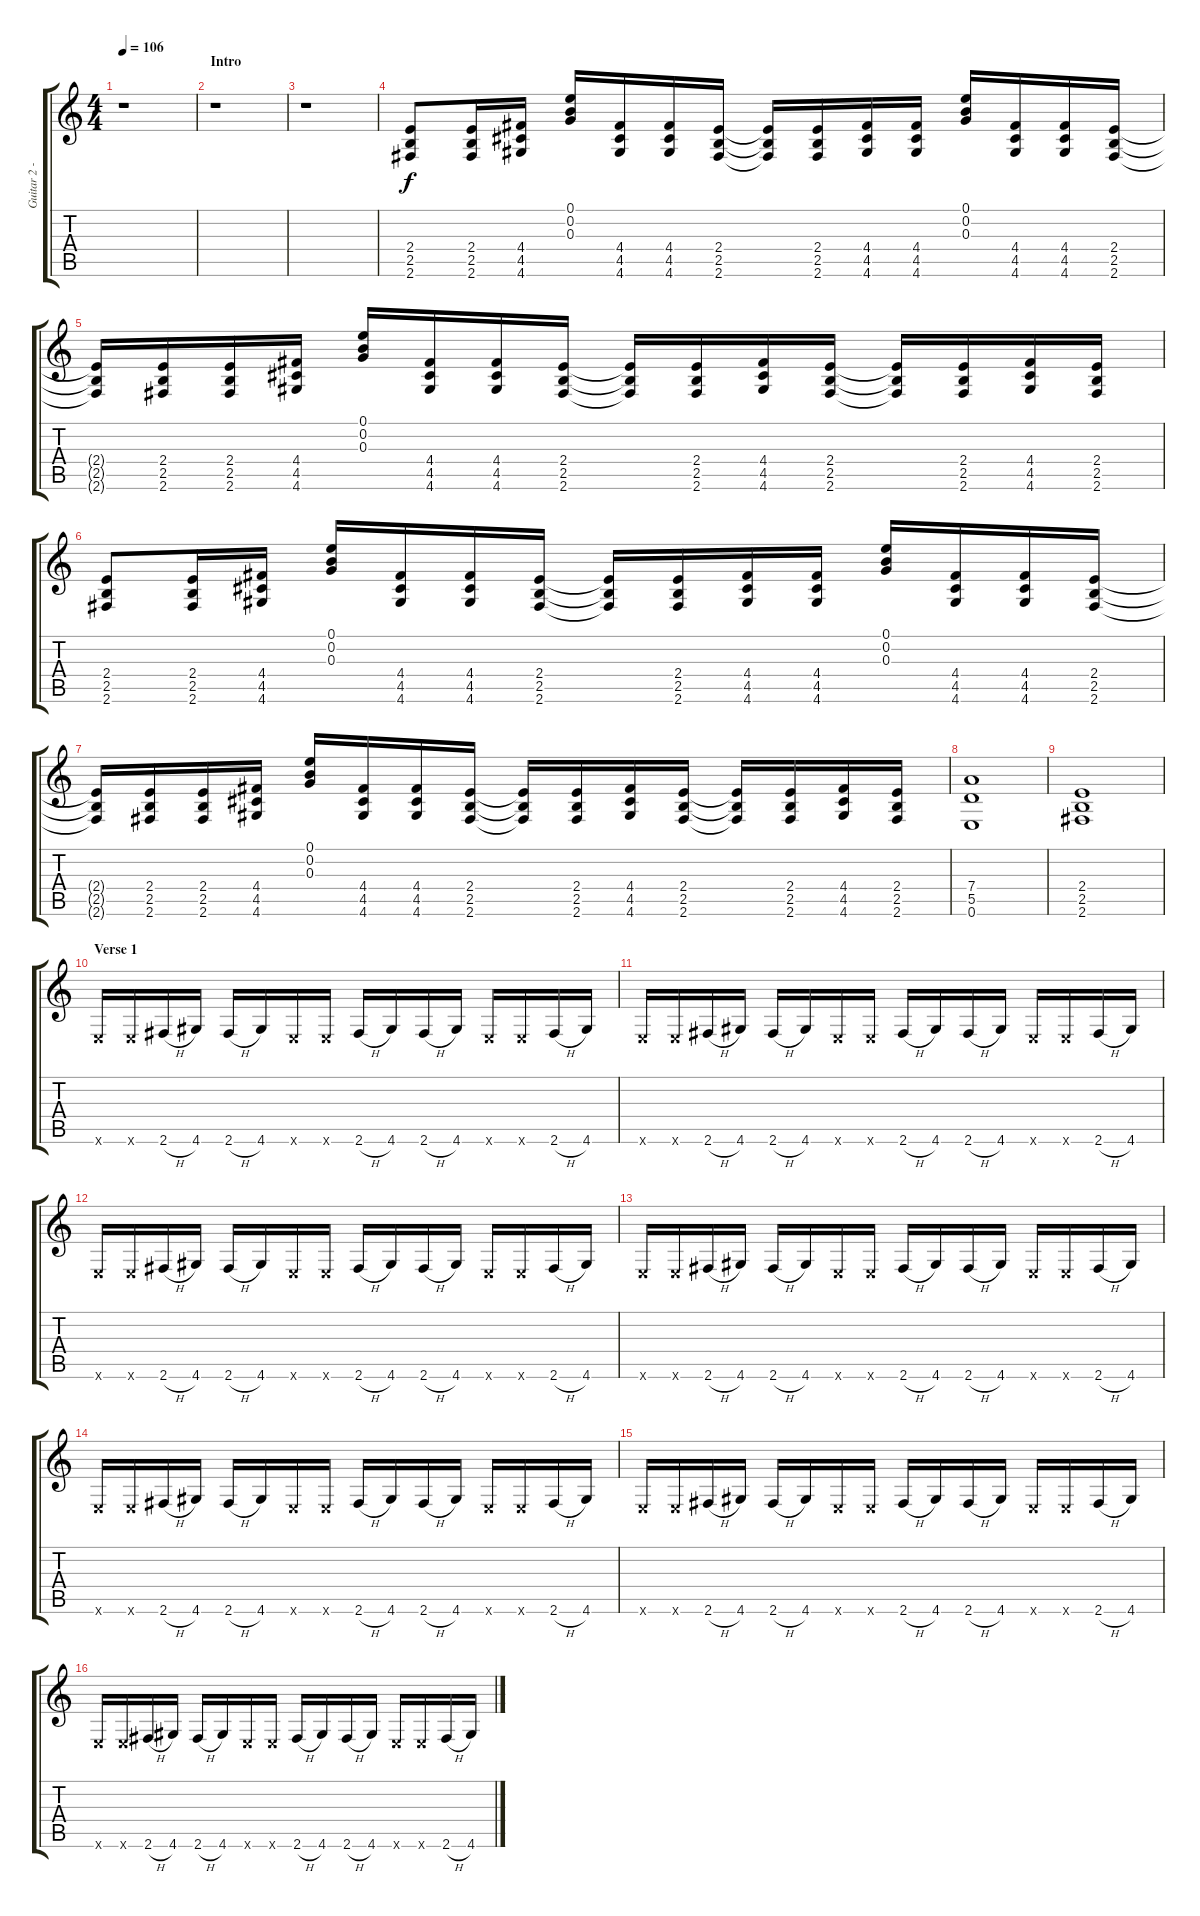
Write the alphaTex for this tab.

\track ("Guitar 2 - Mike Lewis" "Guitar 2 -") {instrument distortionguitar}
\staff {score tabs}
\tuning (E4 B3 G3 D3 A2 E2) {hide}
\ts (4 4)
\tempo 106
\clef g2
\ks c
r.1{dy f instrument distortionguitar} |
\section ("" "Intro")
r.1 |
r.1 |
(2.4 2.5 2.6).8 (2.4 2.5 2.6).16 (4.4 4.5 4.6).16 (0.1 0.2 0.3).16 (4.4 4.5 4.6).16 (4.4 4.5 4.6).16 (2.4 2.5 2.6).16 (2.4{t} 2.5{t} 2.6{t}).16 (2.4 2.5 2.6).16 (4.4 4.5 4.6).16 (4.4 4.5 4.6).16 (0.1 0.2 0.3).16 (4.4 4.5 4.6).16 (4.4 4.5 4.6).16 (2.4 2.5 2.6).16 |
(2.4{t} 2.5{t} 2.6{t}).16 (2.4 2.5 2.6).16 (2.4 2.5 2.6).16 (4.4 4.5 4.6).16 (0.1 0.2 0.3).16 (4.4 4.5 4.6).16 (4.4 4.5 4.6).16 (2.4 2.5 2.6).16 (2.4{t} 2.5{t} 2.6{t}).16 (2.4 2.5 2.6).16 (4.4 4.5 4.6).16 (2.4 2.5 2.6).16 (2.4{t} 2.5{t} 2.6{t}).16 (2.4 2.5 2.6).16 (4.4 4.5 4.6).16 (2.4 2.5 2.6).16 |
(2.4 2.5 2.6).8 (2.4 2.5 2.6).16 (4.4 4.5 4.6).16 (0.1 0.2 0.3).16 (4.4 4.5 4.6).16 (4.4 4.5 4.6).16 (2.4 2.5 2.6).16 (2.4{t} 2.5{t} 2.6{t}).16 (2.4 2.5 2.6).16 (4.4 4.5 4.6).16 (4.4 4.5 4.6).16 (0.1 0.2 0.3).16 (4.4 4.5 4.6).16 (4.4 4.5 4.6).16 (2.4 2.5 2.6).16 |
(2.4{t} 2.5{t} 2.6{t}).16 (2.4 2.5 2.6).16 (2.4 2.5 2.6).16 (4.4 4.5 4.6).16 (0.1 0.2 0.3).16 (4.4 4.5 4.6).16 (4.4 4.5 4.6).16 (2.4 2.5 2.6).16 (2.4{t} 2.5{t} 2.6{t}).16 (2.4 2.5 2.6).16 (4.4 4.5 4.6).16 (2.4 2.5 2.6).16 (2.4{t} 2.5{t} 2.6{t}).16 (2.4 2.5 2.6).16 (4.4 4.5 4.6).16 (2.4 2.5 2.6).16 |
(7.4 5.5 0.6).1 |
(2.4 2.5 2.6).1 |
\section ("" "Verse 1")
0.6{x}.16 0.6{x}.16 2.6{h}.16 4.6.16 2.6{h}.16 4.6.16 0.6{x}.16 0.6{x}.16 2.6{h}.16 4.6.16 2.6{h}.16 4.6.16 0.6{x}.16 0.6{x}.16 2.6{h}.16 4.6.16 |
0.6{x}.16 0.6{x}.16 2.6{h}.16 4.6.16 2.6{h}.16 4.6.16 0.6{x}.16 0.6{x}.16 2.6{h}.16 4.6.16 2.6{h}.16 4.6.16 0.6{x}.16 0.6{x}.16 2.6{h}.16 4.6.16 |
0.6{x}.16 0.6{x}.16 2.6{h}.16 4.6.16 2.6{h}.16 4.6.16 0.6{x}.16 0.6{x}.16 2.6{h}.16 4.6.16 2.6{h}.16 4.6.16 0.6{x}.16 0.6{x}.16 2.6{h}.16 4.6.16 |
0.6{x}.16 0.6{x}.16 2.6{h}.16 4.6.16 2.6{h}.16 4.6.16 0.6{x}.16 0.6{x}.16 2.6{h}.16 4.6.16 2.6{h}.16 4.6.16 0.6{x}.16 0.6{x}.16 2.6{h}.16 4.6.16 |
0.6{x}.16 0.6{x}.16 2.6{h}.16 4.6.16 2.6{h}.16 4.6.16 0.6{x}.16 0.6{x}.16 2.6{h}.16 4.6.16 2.6{h}.16 4.6.16 0.6{x}.16 0.6{x}.16 2.6{h}.16 4.6.16 |
0.6{x}.16 0.6{x}.16 2.6{h}.16 4.6.16 2.6{h}.16 4.6.16 0.6{x}.16 0.6{x}.16 2.6{h}.16 4.6.16 2.6{h}.16 4.6.16 0.6{x}.16 0.6{x}.16 2.6{h}.16 4.6.16 |
0.6{x}.16 0.6{x}.16 2.6{h}.16 4.6.16 2.6{h}.16 4.6.16 0.6{x}.16 0.6{x}.16 2.6{h}.16 4.6.16 2.6{h}.16 4.6.16 0.6{x}.16 0.6{x}.16 2.6{h}.16 4.6.16
